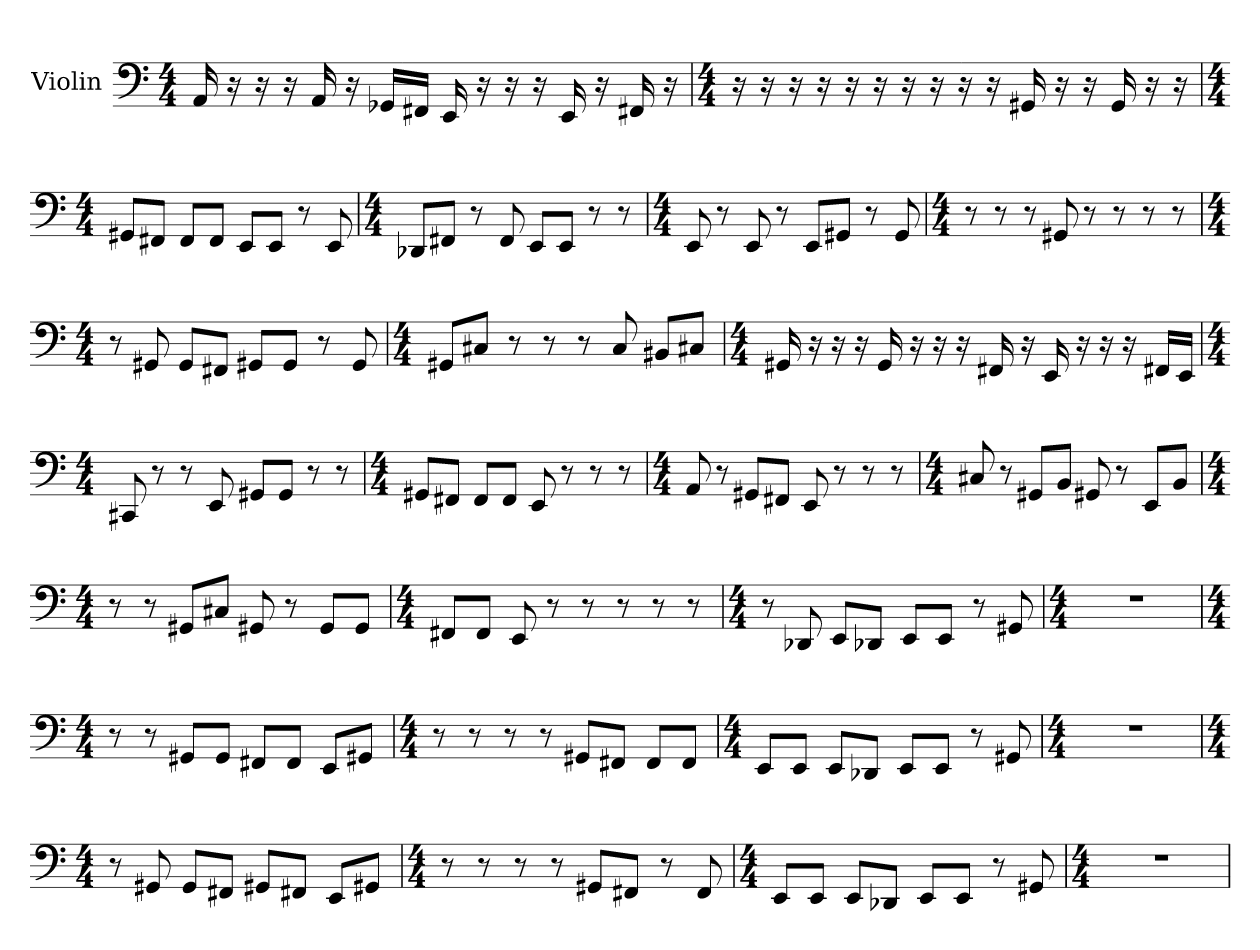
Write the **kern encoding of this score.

**kern
*part1
*staff1
*I"Violin
*I'Vln
*M4/4
=
16AA
16r
16r
16r
16AA
16r
16GG-XLL
16FF#XJJ
16EE
16r
16r
16r
16EE
16r
16FF#X
16r
=
*M4/4
16r
16r
16r
16r
16r
16r
16r
16r
16r
16r
16GG#X
16r
16r
16GG#
16r
16r
=
*M4/4
8GG#XL
8FF#XJ
8FF#L
8FF#J
8EEL
8EEJ
8r
8EE
=
*M4/4
8DD-XL
8FF#XJ
8r
8FF#
8EEL
8EEJ
8r
8r
=
*M4/4
8EE
8r
8EE
8r
8EEL
8GG#XJ
8r
8GG#
=
*M4/4
8r
8r
8r
8GG#X
8r
8r
8r
8r
=
*M4/4
8r
8GG#X
8GG#L
8FF#XJ
8GG#XL
8GG#J
8r
8GG#
=
*M4/4
8GG#XL
8C#XJ
8r
8r
8r
8C#
8BB#XL
8C#XJ
=
*M4/4
16GG#X
16r
16r
16r
16GG#
16r
16r
16r
16FF#X
16r
16EE
16r
16r
16r
16FF#XLL
16EEJJ
=
*M4/4
8CC#X
8r
8r
8EE
8GG#XL
8GG#J
8r
8r
=
*M4/4
8GG#XL
8FF#XJ
8FF#L
8FF#J
8EE
8r
8r
8r
=
*M4/4
8AA
8r
8GG#XL
8FF#XJ
8EE
8r
8r
8r
=
*M4/4
8C#X
8r
8GG#XL
8BBJ
8GG#X
8r
8EEL
8BBJ
=
*M4/4
8r
8r
8GG#XL
8C#XJ
8GG#X
8r
8GG#L
8GG#J
=
*M4/4
8FF#XL
8FF#J
8EE
8r
8r
8r
8r
8r
=
*M4/4
8r
8DD-X
8EEL
8DD-XJ
8EEL
8EEJ
8r
8GG#X
=
*M4/4
1r
=
*M4/4
8r
8r
8GG#XL
8GG#J
8FF#XL
8FF#J
8EEL
8GG#XJ
=
*M4/4
8r
8r
8r
8r
8GG#XL
8FF#XJ
8FF#L
8FF#J
=
*M4/4
8EEL
8EEJ
8EEL
8DD-XJ
8EEL
8EEJ
8r
8GG#X
=
*M4/4
1r
=
*M4/4
8r
8GG#X
8GG#L
8FF#XJ
8GG#XL
8FF#XJ
8EEL
8GG#XJ
=
*M4/4
8r
8r
8r
8r
8GG#XL
8FF#XJ
8r
8FF#
=
*M4/4
8EEL
8EEJ
8EEL
8DD-XJ
8EEL
8EEJ
8r
8GG#X
=
*M4/4
1r
=
*-
